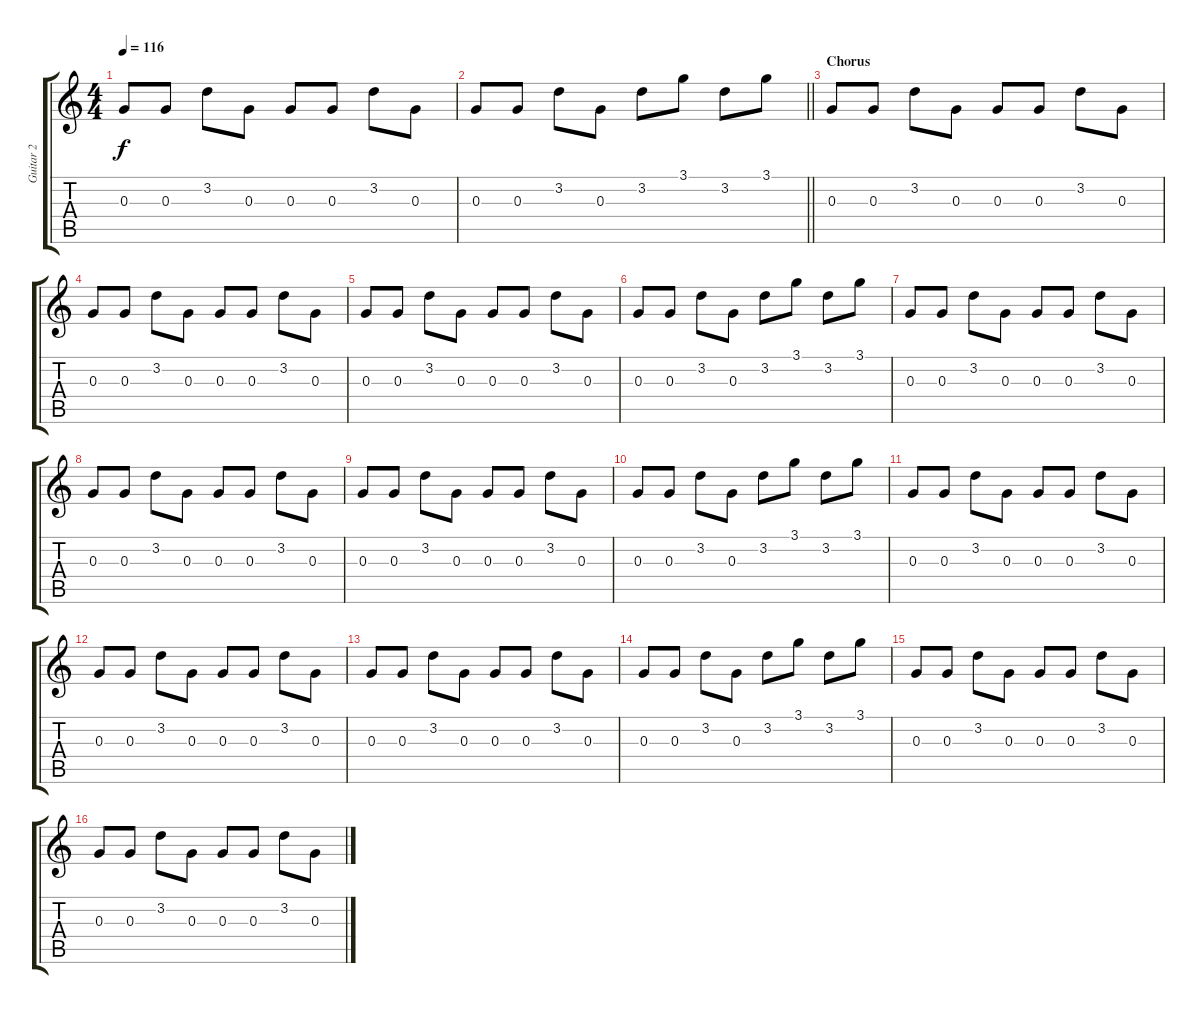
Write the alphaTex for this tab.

\track ("Guitar 2" "Guitar 2") {instrument distortionguitar}
\staff {score tabs}
\tuning (E4 B3 G3 D3 A2 E2) {hide}
\ts (4 4)
\tempo 116
\clef g2
\ks c
0.3.8{dy f} 0.3.8 3.2.8 0.3.8 0.3.8 0.3.8 3.2.8 0.3.8 |
\barLineRight lightlight
0.3.8 0.3.8 3.2.8 0.3.8 3.2.8 3.1.8 3.2.8 3.1.8 |
\section ("" "Chorus")
0.3.8 0.3.8 3.2.8 0.3.8 0.3.8 0.3.8 3.2.8 0.3.8 |
0.3.8 0.3.8 3.2.8 0.3.8 0.3.8 0.3.8 3.2.8 0.3.8 |
0.3.8 0.3.8 3.2.8 0.3.8 0.3.8 0.3.8 3.2.8 0.3.8 |
0.3.8 0.3.8 3.2.8 0.3.8 3.2.8 3.1.8 3.2.8 3.1.8 |
0.3.8 0.3.8 3.2.8 0.3.8 0.3.8 0.3.8 3.2.8 0.3.8 |
0.3.8 0.3.8 3.2.8 0.3.8 0.3.8 0.3.8 3.2.8 0.3.8 |
0.3.8 0.3.8 3.2.8 0.3.8 0.3.8 0.3.8 3.2.8 0.3.8 |
0.3.8 0.3.8 3.2.8 0.3.8 3.2.8 3.1.8 3.2.8 3.1.8 |
0.3.8 0.3.8 3.2.8 0.3.8 0.3.8 0.3.8 3.2.8 0.3.8 |
0.3.8 0.3.8 3.2.8 0.3.8 0.3.8 0.3.8 3.2.8 0.3.8 |
0.3.8 0.3.8 3.2.8 0.3.8 0.3.8 0.3.8 3.2.8 0.3.8 |
0.3.8 0.3.8 3.2.8 0.3.8 3.2.8 3.1.8 3.2.8 3.1.8 |
0.3.8 0.3.8 3.2.8 0.3.8 0.3.8 0.3.8 3.2.8 0.3.8 |
0.3.8 0.3.8 3.2.8 0.3.8 0.3.8 0.3.8 3.2.8 0.3.8
